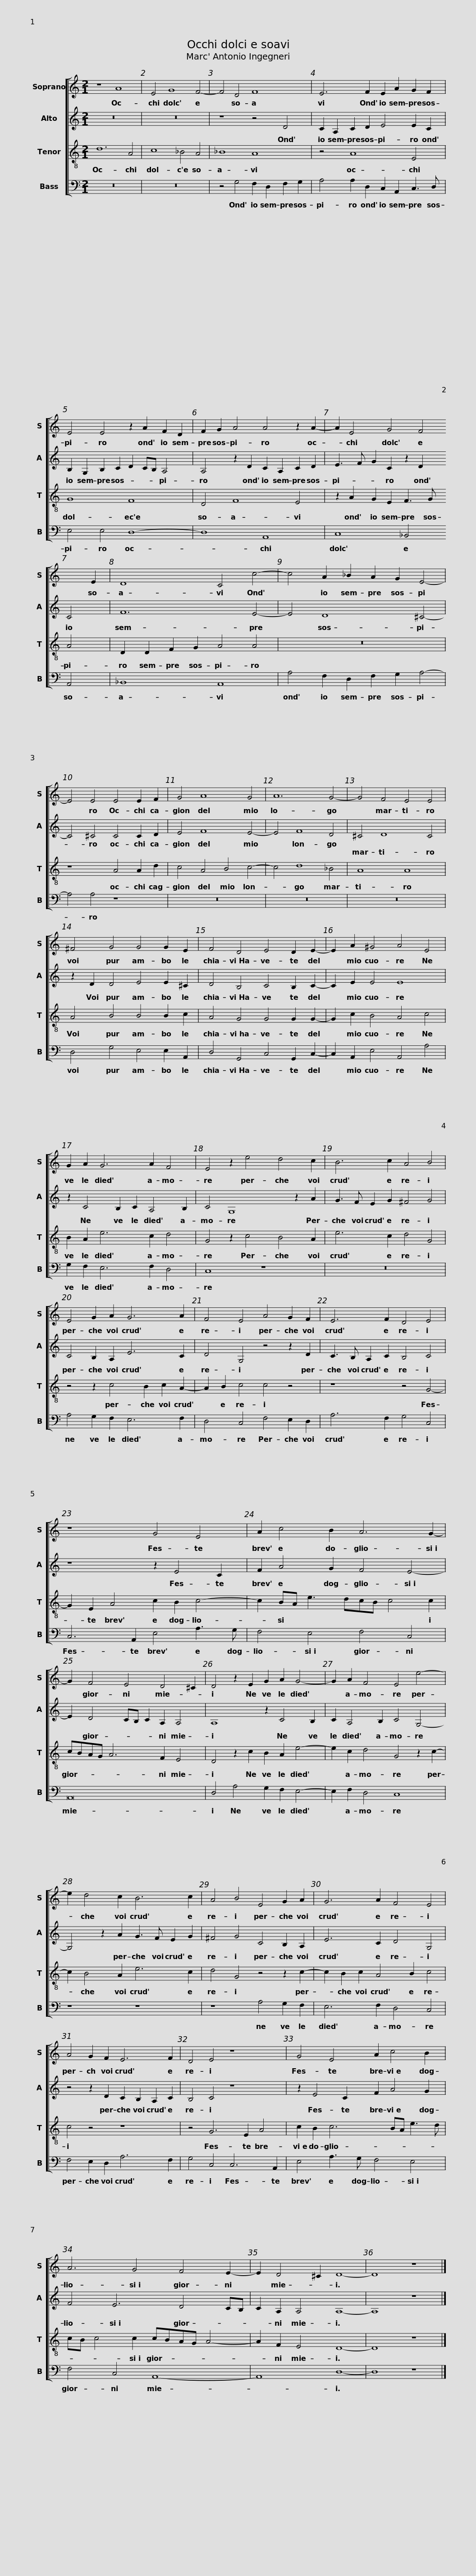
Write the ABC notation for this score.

X:1
%%score [ 1 2 3 4 ]
L:1/8
M:2/1
I:linebreak $
K:C
V:1 treble
V:2 treble
V:3 treble-8
V:4 bass
V:1
 z8 A8 | E4 G8 F4- | F4 D4 F8 | E6 F2 E2 A2 G2 F2 |$ E4 E4 z2 A2 F2 D2 | %5
 F2 G2 A4 A4 z2 A2- | A2 E4 G4 F4 E2 |$ D8 C4 c4- | c4 A2 _B2 A2 G2 E4- | E4 E4 E4 E2 F2 | %10
 G4 A8 G4 | A12 G4- |$ G4 F4 E4 E4 | ^F4 G4 G4 G2 E2 | F4 D4 E4 D2 E2- | %15
 E2 A2 ^G4 A4 E4 | G2 A2 G6 A2 F4 |$ E4 z2 e4 d4 c2 | B6 c2 A4 B4 | E4 G2 A2 G6 A2 | %20
 F4 E4 A4 G2 F2 |$ E6 F2 D4 E4 | z8 G4 E4 | A2 c4 B2 A6 G2- | G2 F4 E4 D4 ^C2 |$ %25
 D4 z2 E2 G2 A2 G4- | G2 A2 F4 E4 e4- | e2 d4 c2 B6 c2 | A4 B4 E4 G2 A2 |$ G6 A2 F4 E4 | %30
 A4 G2 F2 E6 F2 | D4 E4 z8 | G4 E4 A2 c4 B2 |$ A6 G4 F4 E2- | E2 D4 ^C2 D8- | %35
 D8 z8 |] %36
V:2
 z16 | z16 | z8 z4 D4 | C2 A,2 C2 D2 E4 E2 C2 |$ B,2 G,2 B,2 C2 D2 CB, A,4 | %5
 A,4 z2 D2 C2 A,2 C2 D2 | E3 F G2 C2 z2 D2 C4 |$ F12 E4- | E4 D8 ^C4- | C4 ^C4 C4 C2 D2 | %10
 E4 F8 E4- | E4 F8 D4 |$ ^C4 D8 C4 | z2 D2 D4 E4 E2 ^C2 | D4 B,4 C4 B,2 C2- | %15
 C2 E2 E4 E8 | z2 C4 B,2 C2 A,4 B,2 |$ C4 G,8 z2 A2 | G3 F E2 G2 ^F4 G4 | C4 B,2 A,2 E6 C2 | %20
 D4 G,4 z4 z2 D2 |$ C3 B, A,2 C2 B,4 C4 | z8 z2 E4 C2 | F2 A4 G2 F4 E4- | E2 D4 CB, C2 A,2 A,4 |$ %25
 A,8 z2 C4 B,2 | C2 A,4 B,2 C4 G,4- | G,4 z2 A2 G3 F E2 G2 | ^F4 G4 C4 B,2 A,2 |$ E6 C2 D4 G,4 | %30
 z4 z2 D2 C2 B,2 A,2 C2 | B,4 C4 z8 | z2 E4 C2 F2 A4 G2 |$ F4 E6 D4 CB, | C2 A,2 A,4 A,8- | %35
 A,8 z8 |] %36
V:3
 d12 A4 | c8 _B4 A4 | _B8 A8 | z4 A8 E4 |$ G8 F8 | %5
 D4 F8 E4 | z2 A2 G2 E2 F3 G A4 |$ D2 D2 F2 G2 A4 A4 | z16 | z8 A4 A2 d2 | %10
 c4 A4 B4 c4- | c4 d8 _B4 |$ A8 A8 | A4 B4 B4 B2 c2 | A4 G4 G4 G2 G2- | %15
 G2 c2 B4 A4 c4 | B2 A2 e6 c2 d4 |$ G4 z2 c4 B4 A2 | e6 c2 d4 G4 | z4 z2 c4 B2 c2 A2- | %20
 A2 B2 c4 c4 z4 |$ z8 z4 G4- | G2 E2 A4 c2 B2 c4- | c2 BA e3 dcB c4 c2 | cBAG A6 F2 E4 |$ %25
 D4 z2 c2 B2 A2 e4- | e2 c2 d4 G4 z2 c2- | c2 B4 A2 e6 c2 | d4 G4 z4 z2 c2- |$ c2 B2 c2 A4 B2 c4 | %30
 c4 z4 z8 | z4 G6 E2 A4 | c2 B2 c6 BA e3 d |$ cB c4 c2 cBAG A4- | A2 F2 E4 D8- | %35
 D8 z8 |] %36
V:4
 z16 | z16 | z4 G,4 F,2 D,2 F,2 G,2 | A,4 A,2 D,2 C,2 A,,2 C,3 D, |$ E,4 E,4 D,8- | %5
 D,8 A,,8 | C,8 _B,,4 A,,4 |$ _B,,8 A,,8 | A,4 F,2 D,2 F,2 G,2 A,4- | A,4 A,4 z8 | %10
 z16 | z16 |$ z16 | D,4 G,4 E,4 E,2 A,,2 | D,4 G,,4 C,4 G,,2 C,2- | %15
 C,2 A,,2 E,4 A,,4 A,4 | G,2 F,2 E,6 F,2 D,4 |$ C,8 z8 | z16 | A,4 G,2 F,2 E,6 F,2 | %20
 D,4 C,4 F,4 E,2 D,2 |$ A,6 F,2 G,4 C,4 | C,6 A,,2 E,4 A,3 G, | F,4 E,4 F,4 C,4 | A,,16 |$ %25
 D,4 A,4 G,2 F,2 E,4- | E,2 F,2 D,4 C,8 | z8 z8 | z8 A,4 G,2 F,2 |$ E,6 F,2 D,4 C,4 | %30
 F,4 E,2 D,2 A,6 F,2 | G,4 C,4 C,6 A,,2 | E,4 A,3 G, F,4 E,4 |$ F,4 C,4 A,,8- | A,,8 D,8- | %35
 D,8 z8 |] %36
